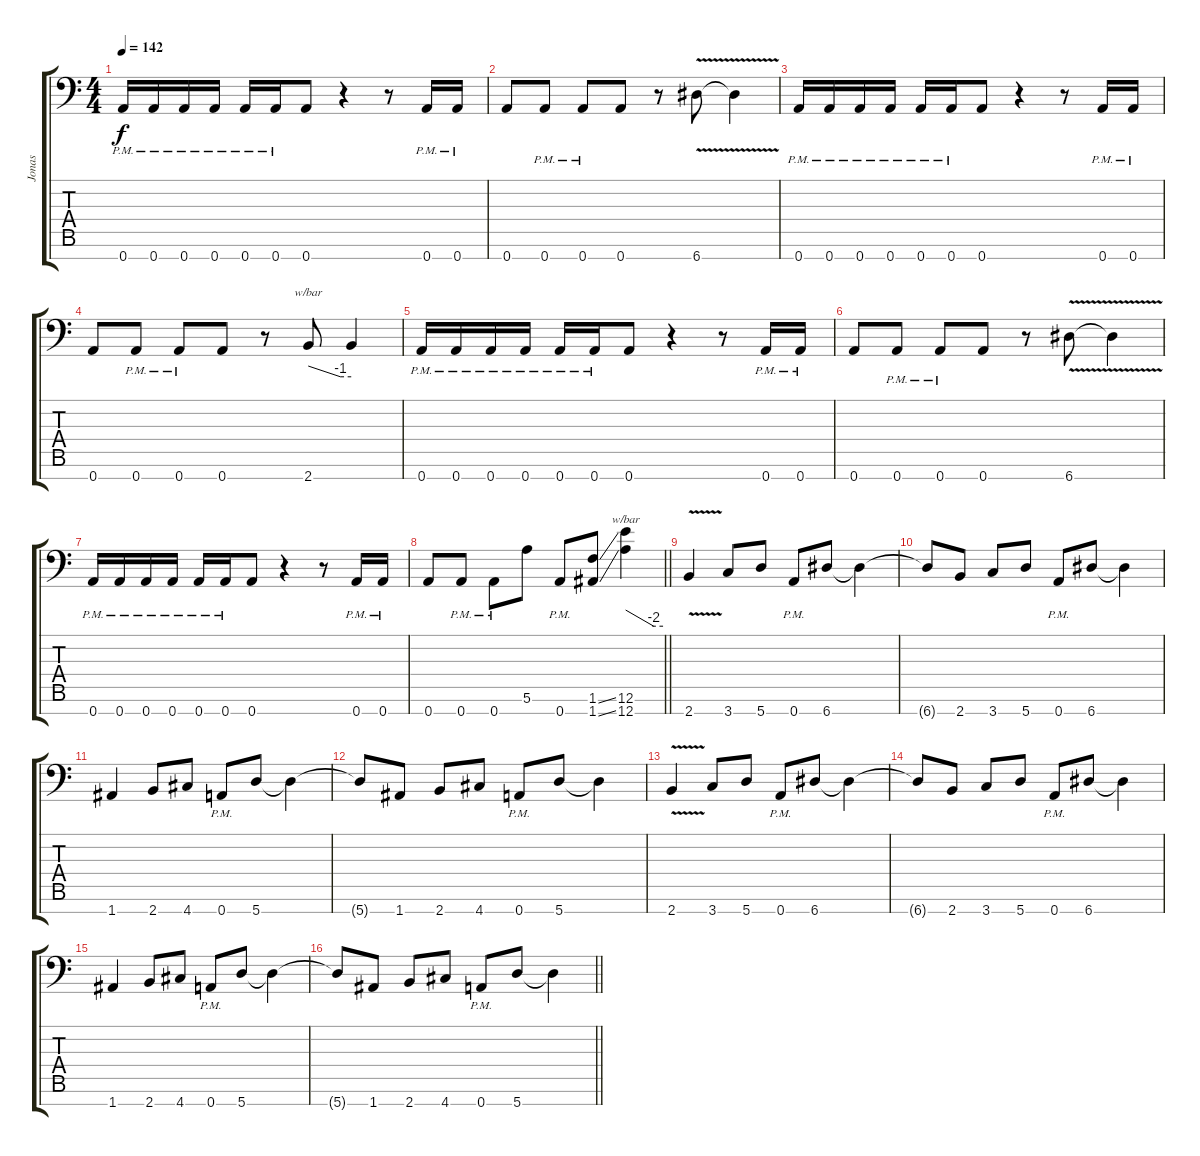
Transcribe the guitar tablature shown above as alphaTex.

\track ("Jonas" "Jonas") {instrument distortionguitar}
\staff {score tabs}
\tuning (E4 B3 G3 D3 A2 E2 A1) {hide}
\ts (4 4)
\section ("" "")
\tempo 142
\clef f4
\ks c
0.7{pm}.16{dy f} 0.7{pm}.16 0.7{pm}.16 0.7{pm}.16 0.7{pm}.16 0.7{pm}.16 0.7.8 r.4 r.8 0.7{pm}.16 0.7{pm}.16 |
0.7.8 0.7{pm}.8 0.7{pm}.8 0.7.8 r.8 6.7{v}.8 6.7{t}.4 |
0.7{pm}.16 0.7{pm}.16 0.7{pm}.16 0.7{pm}.16 0.7{pm}.16 0.7{pm}.16 0.7.8 r.4 r.8 0.7{pm}.16 0.7{pm}.16 |
0.7.8 0.7{pm}.8 0.7{pm}.8 0.7.8 r.8 2.7.8{tbe (custom default 0 0 45 -4 60 -4)} 2.7{t}.4 |
0.7{pm}.16 0.7{pm}.16 0.7{pm}.16 0.7{pm}.16 0.7{pm}.16 0.7{pm}.16 0.7.8 r.4 r.8 0.7{pm}.16 0.7{pm}.16 |
0.7.8 0.7{pm}.8 0.7{pm}.8 0.7.8 r.8 6.7{v}.8 6.7{t}.4 |
0.7{pm}.16 0.7{pm}.16 0.7{pm}.16 0.7{pm}.16 0.7{pm}.16 0.7{pm}.16 0.7.8 r.4 r.8 0.7{pm}.16 0.7{pm}.16 |
\barLineRight lightlight
0.7.8 0.7{pm}.8 0.7{pm}.8 5.6.8 0.7{pm}.8 (1.6{ss} 1.7{ss}).8 (12.6 12.7).4{tbe (custom default 0 0 45 -8 60 -8)} |
\section ("" "")
2.7{v}.4 3.7.8 5.7.8 0.7{pm}.8 6.7.8 6.7{t}.4 |
6.7{t}.8 2.7.8 3.7.8 5.7.8 0.7{pm}.8 6.7.8 6.7{t}.4 |
1.7.4 2.7.8 4.7.8 0.7{pm}.8 5.7.8 5.7{t}.4 |
5.7{t}.8 1.7.8 2.7.8 4.7.8 0.7{pm}.8 5.7.8 5.7{t}.4 |
2.7{v}.4 3.7.8 5.7.8 0.7{pm}.8 6.7.8 6.7{t}.4 |
6.7{t}.8 2.7.8 3.7.8 5.7.8 0.7{pm}.8 6.7.8 6.7{t}.4 |
1.7.4 2.7.8 4.7.8 0.7{pm}.8 5.7.8 5.7{t}.4 |
\barLineRight lightlight
5.7{t}.8 1.7.8 2.7.8 4.7.8 0.7{pm}.8 5.7.8 5.7{t}.4
